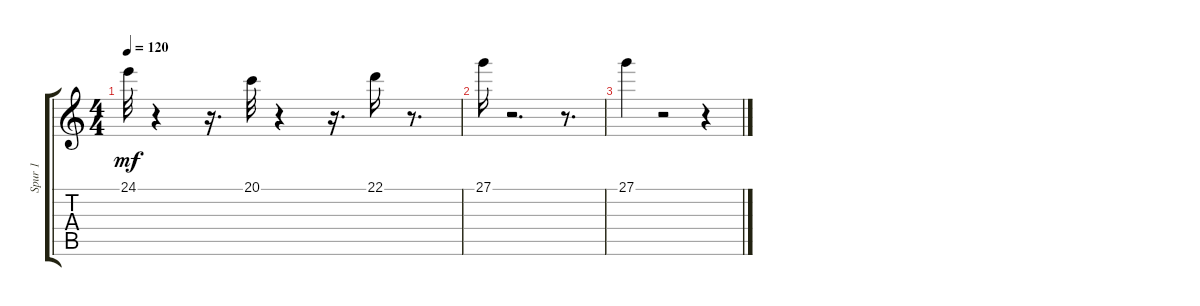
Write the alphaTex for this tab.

\track ("Spur 1" "Spur 1") {instrument fx5brightness}
\staff {score tabs}
\tuning (E4 B3 G3 D3 A2 E2) {hide}
\ts (4 4)
\tempo 120
\clef g2
\ks c
24.1.32{dy mf} r.4 r.16{d} 20.1.32 r.4 r.16{d} 22.1.16 r.8{d} |
27.1.16 r.2{d} r.8{d} |
27.1.4 r.2 r.4
